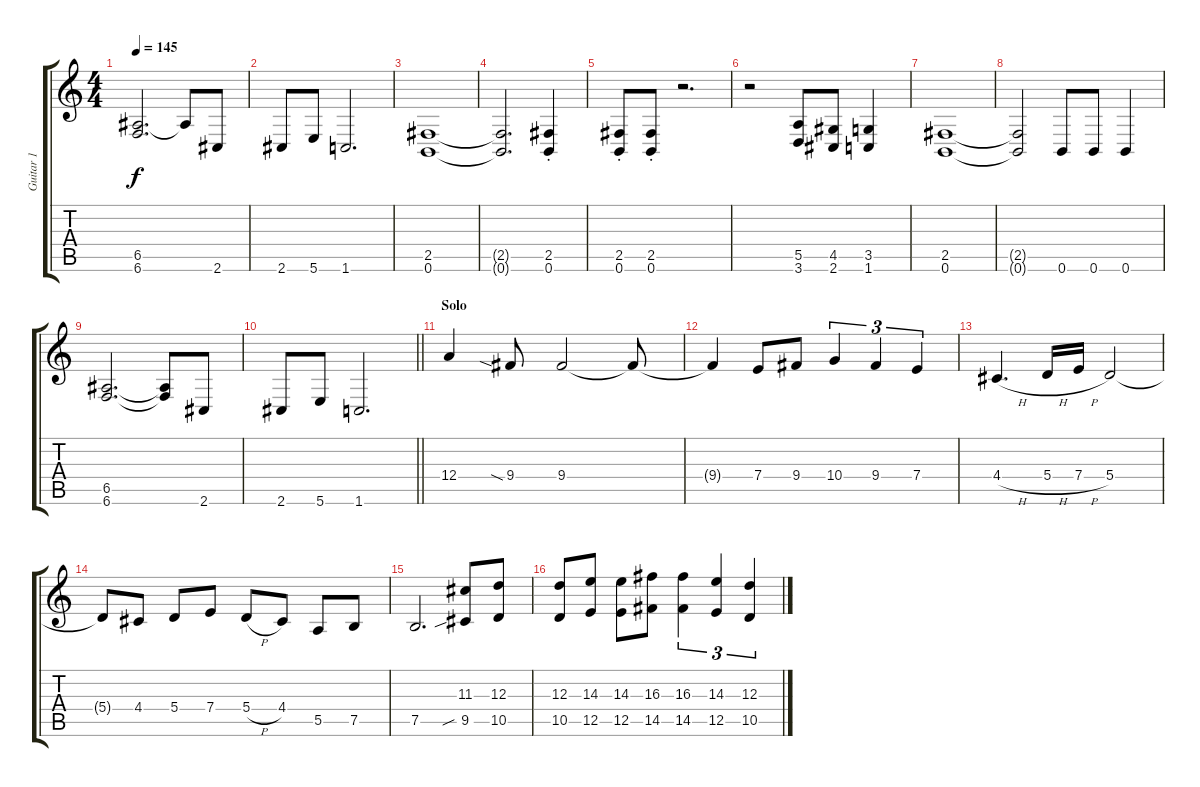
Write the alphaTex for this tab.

\track ("Guitar 1" "Guitar 1") {instrument overdrivenguitar}
\staff {score tabs}
\tuning (B3 Gb3 D3 A2 E2 B1) {hide}
\ts (4 4)
\tempo 145
\clef g2
\ks c
(6.5 6.6).2{d dy f} 6.5{t}.8 2.6.8 |
2.6.8 5.6.8 1.6.2{d} |
(2.5 0.6).1 |
(2.5{t} 0.6{t}).2{d} (2.5{st} 0.6{st}).4 |
(2.5{st} 0.6{st}).8 (2.5{st} 0.6{st}).8 r.2{d} |
r.2 (5.5 3.6).8 (4.5 2.6).8 (3.5 1.6).4 |
(2.5 0.6).1 |
(2.5{t} 0.6{t}).2 0.6.8 0.6.8 0.6.4 |
(6.5 6.6).2{d} (6.5{t} 6.6{t}).8 2.6.8 |
\barLineRight lightlight
2.6.8 5.6.8 1.6.2{d} |
\section ("" "Solo")
12.4.4 9.4{sia}.8 9.4.2 9.4{t}.8 |
9.4{t}.4 7.4.8 9.4.8 10.4.4{tu (3 2)} 9.4.4{tu (3 2)} 7.4.4{tu (3 2)} |
4.4{h}.4{d} 5.4{h}.16 7.4{h}.16 5.4.2 |
5.4{t}.8 4.4.8 5.4.8 7.4.8 5.4{h}.8 4.4.8 5.5.8 7.5.8 |
7.5.2{d} (11.3 9.5{sib}).8 (12.3 10.5).8 |
(12.3 10.5).8 (14.3 12.5).8 (14.3 12.5).8 (16.3 14.5).8 (16.3 14.5).4{tu (3 2)} (14.3 12.5).4{tu (3 2)} (12.3 10.5).4{tu (3 2)}
